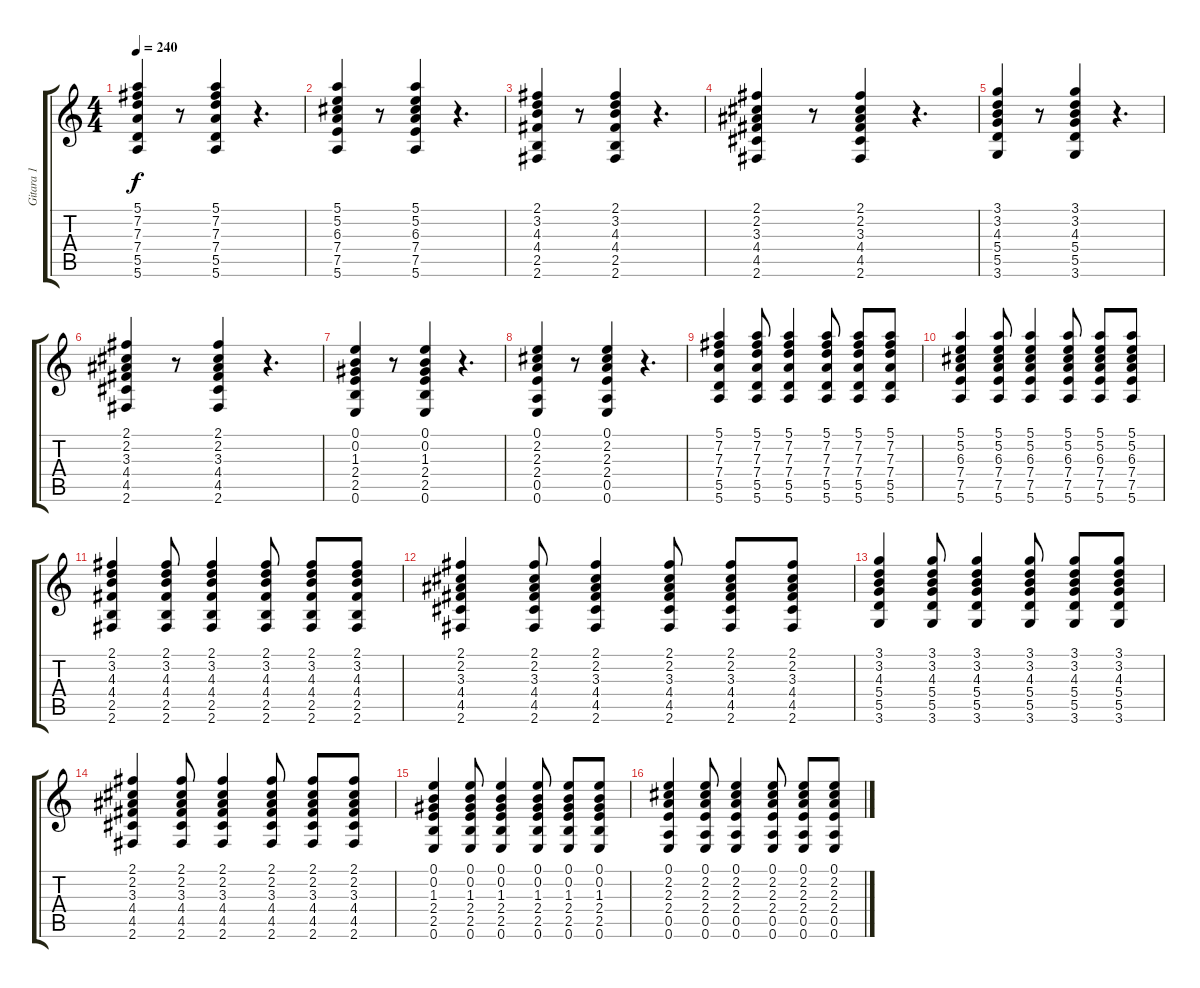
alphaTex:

\track ("Gitara 1" "Gitara 1") {instrument acousticguitarsteel}
\staff {score tabs}
\tuning (E4 B3 G3 D3 A2 E2) {hide}
\ts (4 4)
\tempo 240
\clef g2
\ks c
(5.1 7.2 7.3 7.4 5.5 5.6).4{dy f} r.8 (5.1 7.2 7.3 7.4 5.5 5.6).4 r.4{d} |
(5.1 5.2 6.3 7.4 7.5 5.6).4 r.8 (5.1 5.2 6.3 7.4 7.5 5.6).4 r.4{d} |
(2.1 3.2 4.3 4.4 2.5 2.6).4 r.8 (2.1 3.2 4.3 4.4 2.5 2.6).4 r.4{d} |
(2.1 2.2 3.3 4.4 4.5 2.6).4 r.8 (2.1 2.2 3.3 4.4 4.5 2.6).4 r.4{d} |
(3.1 3.2 4.3 5.4 5.5 3.6).4 r.8 (3.1 3.2 4.3 5.4 5.5 3.6).4 r.4{d} |
(2.1 2.2 3.3 4.4 4.5 2.6).4 r.8 (2.1 2.2 3.3 4.4 4.5 2.6).4 r.4{d} |
(0.1 0.2 1.3 2.4 2.5 0.6).4 r.8 (0.1 0.2 1.3 2.4 2.5 0.6).4 r.4{d} |
(0.1 2.2 2.3 2.4 0.5 0.6).4 r.8 (0.1 2.2 2.3 2.4 0.5 0.6).4 r.4{d} |
(5.1 7.2 7.3 7.4 5.5 5.6).4 (5.1 7.2 7.3 7.4 5.5 5.6).8 (5.1 7.2 7.3 7.4 5.5 5.6).4 (5.1 7.2 7.3 7.4 5.5 5.6).8 (5.1 7.2 7.3 7.4 5.5 5.6).8 (5.1 7.2 7.3 7.4 5.5 5.6).8 |
(5.1 5.2 6.3 7.4 7.5 5.6).4 (5.1 5.2 6.3 7.4 7.5 5.6).8 (5.1 5.2 6.3 7.4 7.5 5.6).4 (5.1 5.2 6.3 7.4 7.5 5.6).8 (5.1 5.2 6.3 7.4 7.5 5.6).8 (5.1 5.2 6.3 7.4 7.5 5.6).8 |
(2.1 3.2 4.3 4.4 2.5 2.6).4 (2.1 3.2 4.3 4.4 2.5 2.6).8 (2.1 3.2 4.3 4.4 2.5 2.6).4 (2.1 3.2 4.3 4.4 2.5 2.6).8 (2.1 3.2 4.3 4.4 2.5 2.6).8 (2.1 3.2 4.3 4.4 2.5 2.6).8 |
(2.1 2.2 3.3 4.4 4.5 2.6).4 (2.1 2.2 3.3 4.4 4.5 2.6).8 (2.1 2.2 3.3 4.4 4.5 2.6).4 (2.1 2.2 3.3 4.4 4.5 2.6).8 (2.1 2.2 3.3 4.4 4.5 2.6).8 (2.1 2.2 3.3 4.4 4.5 2.6).8 |
(3.1 3.2 4.3 5.4 5.5 3.6).4 (3.1 3.2 4.3 5.4 5.5 3.6).8 (3.1 3.2 4.3 5.4 5.5 3.6).4 (3.1 3.2 4.3 5.4 5.5 3.6).8 (3.1 3.2 4.3 5.4 5.5 3.6).8 (3.1 3.2 4.3 5.4 5.5 3.6).8 |
(2.1 2.2 3.3 4.4 4.5 2.6).4 (2.1 2.2 3.3 4.4 4.5 2.6).8 (2.1 2.2 3.3 4.4 4.5 2.6).4 (2.1 2.2 3.3 4.4 4.5 2.6).8 (2.1 2.2 3.3 4.4 4.5 2.6).8 (2.1 2.2 3.3 4.4 4.5 2.6).8 |
(0.1 0.2 1.3 2.4 2.5 0.6).4 (0.1 0.2 1.3 2.4 2.5 0.6).8 (0.1 0.2 1.3 2.4 2.5 0.6).4 (0.1 0.2 1.3 2.4 2.5 0.6).8 (0.1 0.2 1.3 2.4 2.5 0.6).8 (0.1 0.2 1.3 2.4 2.5 0.6).8 |
(0.1 2.2 2.3 2.4 0.5 0.6).4 (0.1 2.2 2.3 2.4 0.5 0.6).8 (0.1 2.2 2.3 2.4 0.5 0.6).4 (0.1 2.2 2.3 2.4 0.5 0.6).8 (0.1 2.2 2.3 2.4 0.5 0.6).8 (0.1 2.2 2.3 2.4 0.5 0.6).8
